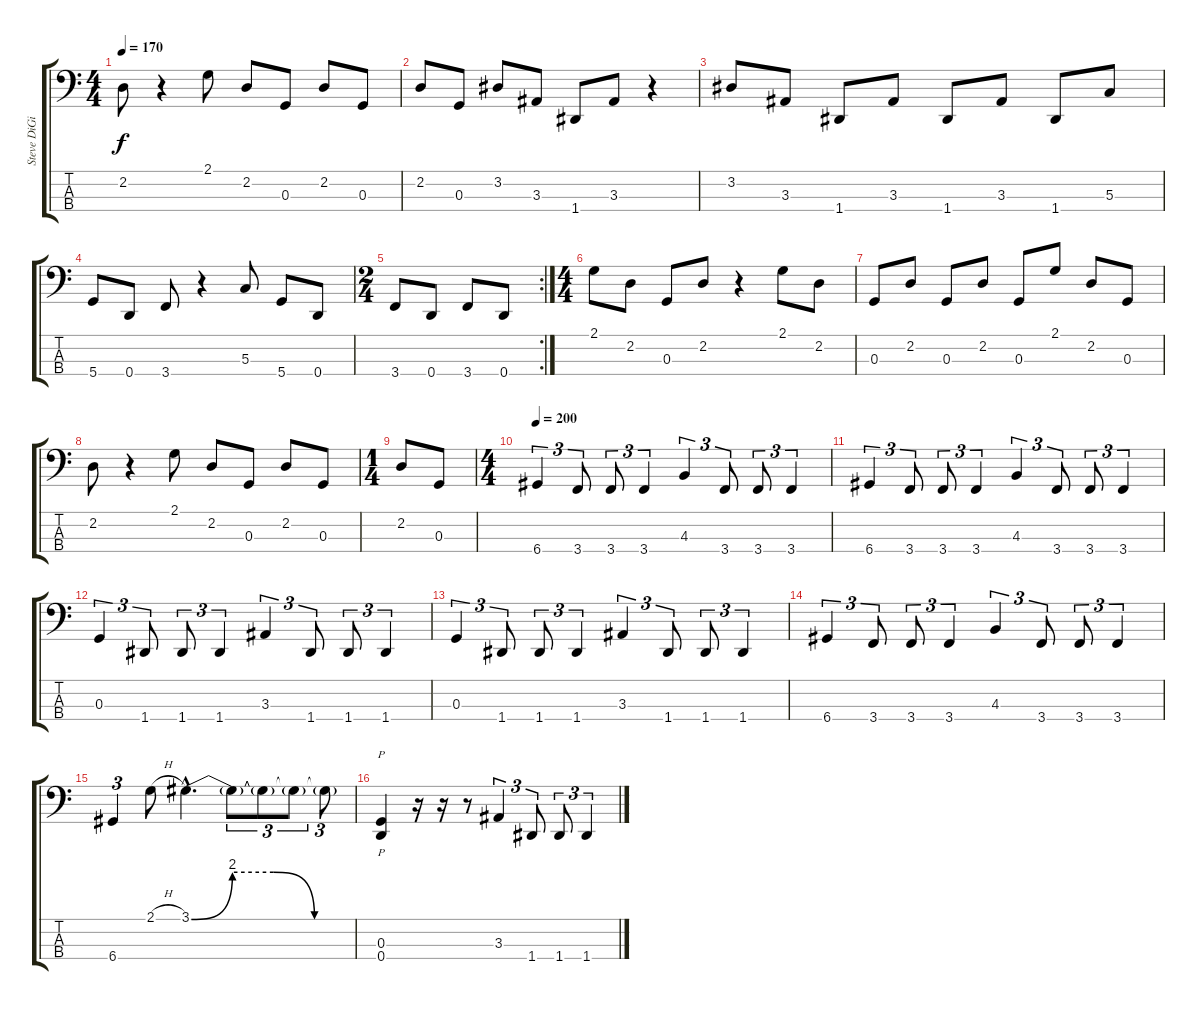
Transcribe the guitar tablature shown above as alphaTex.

\track ("Steve DiGiorgio" "Steve DiGi") {instrument fretlessbass}
\staff {score tabs}
\tuning (F2 C2 G1 D1) {hide}
\ts (4 4)
\tempo 170
\clef f4
\ks c
2.2.8{dy f} r.4 2.1.8 2.2.8 0.3.8 2.2.8 0.3.8 |
2.2.8 0.3.8 3.2.8 3.3.8 1.4.8 3.3.8 r.4 |
3.2.8 3.3.8 1.4.8 3.3.8 1.4.8 3.3.8 1.4.8 5.3.8 |
5.4.8 0.4.8 3.4.8 r.4 5.3.8 5.4.8 0.4.8 |
\rc 2
\ts (2 4)
3.4.8 0.4.8 3.4.8 0.4.8 |
\ts (4 4)
2.1.8 2.2.8 0.3.8 2.2.8 r.4 2.1.8 2.2.8 |
0.3.8 2.2.8 0.3.8 2.2.8 0.3.8 2.1.8 2.2.8 0.3.8 |
2.2.8 r.4 2.1.8 2.2.8 0.3.8 2.2.8 0.3.8 |
\ts (1 4)
2.2.8 0.3.8 |
\ts (4 4)
\tempo 200
6.4.4{tu (3 2)} 3.4.8{tu (3 2)} 3.4.8{tu (3 2)} 3.4.4{tu (3 2)} 4.3.4{tu (3 2)} 3.4.8{tu (3 2)} 3.4.8{tu (3 2)} 3.4.4{tu (3 2)} |
6.4.4{tu (3 2)} 3.4.8{tu (3 2)} 3.4.8{tu (3 2)} 3.4.4{tu (3 2)} 4.3.4{tu (3 2)} 3.4.8{tu (3 2)} 3.4.8{tu (3 2)} 3.4.4{tu (3 2)} |
0.3.4{tu (3 2)} 1.4.8{tu (3 2)} 1.4.8{tu (3 2)} 1.4.4{tu (3 2)} 3.3.4{tu (3 2)} 1.4.8{tu (3 2)} 1.4.8{tu (3 2)} 1.4.4{tu (3 2)} |
0.3.4{tu (3 2)} 1.4.8{tu (3 2)} 1.4.8{tu (3 2)} 1.4.4{tu (3 2)} 3.3.4{tu (3 2)} 1.4.8{tu (3 2)} 1.4.8{tu (3 2)} 1.4.4{tu (3 2)} |
6.4.4{tu (3 2)} 3.4.8{tu (3 2)} 3.4.8{tu (3 2)} 3.4.4{tu (3 2)} 4.3.4{tu (3 2)} 3.4.8{tu (3 2)} 3.4.8{tu (3 2)} 3.4.4{tu (3 2)} |
6.4.4{tu (3 2)} 2.1{h}.8 3.1{be (custom 0 0 15 8 30 8 45 0 60 0) hac}.4{d} 3.1{t}.8{tu (3 2)} 3.1{t}.8{tu (3 2)} 3.1{t}.8{tu (3 2)} 3.1{t}.8{tu (3 2)} |
(0.3 0.4).4{p} r.16 r.16 r.8 3.3.4{tu (3 2)} 1.4.8{tu (3 2)} 1.4.8{tu (3 2)} 1.4.4{tu (3 2)}
